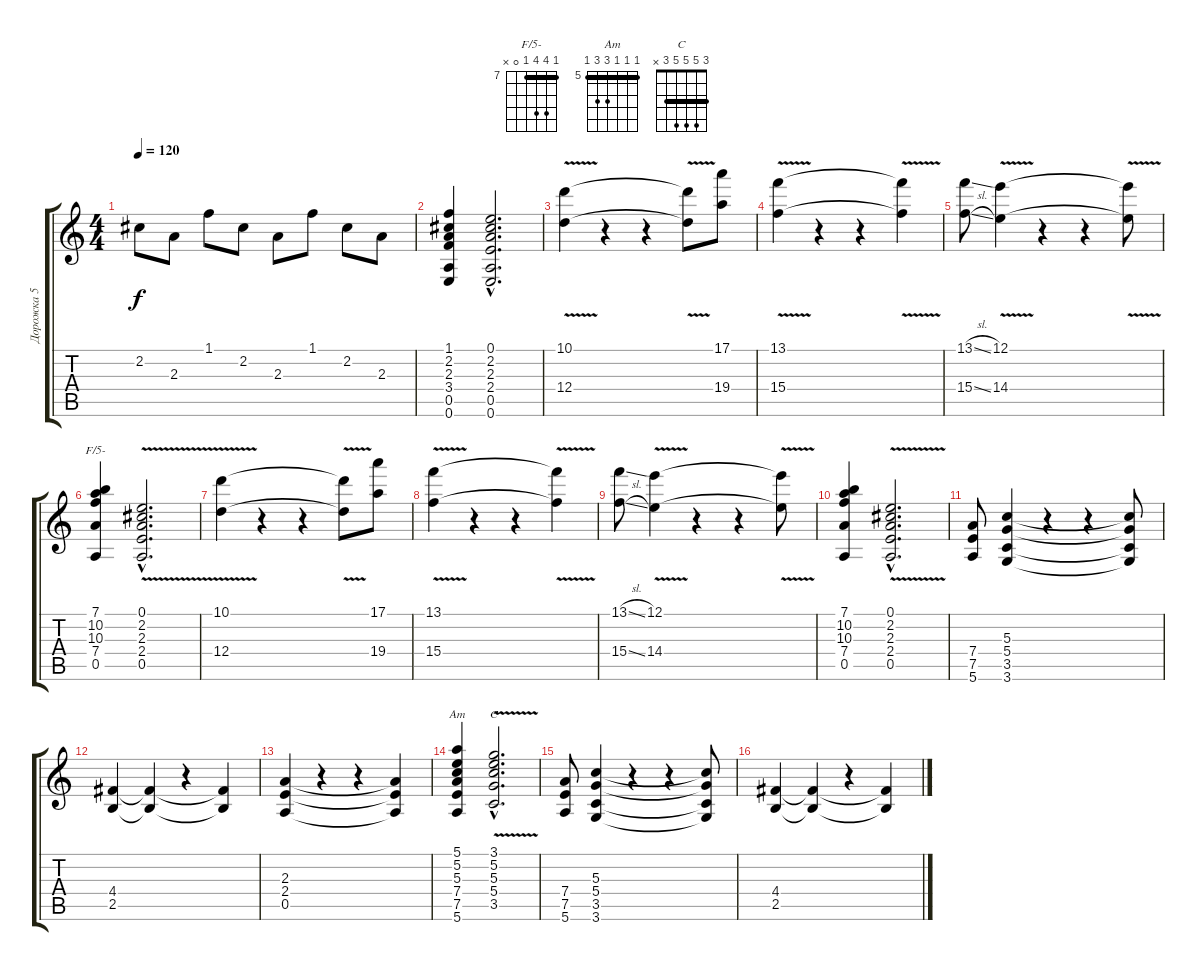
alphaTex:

\track ("Дорожка 5" "Дорожка 5") {instrument overdrivenguitar}
\staff {score tabs}
\tuning (E4 B3 G3 D3 A2 E2) {hide}
\chord ("F/5-" 7 10 10 7 0 x) {firstfret 7 barre 7}
\chord ("Am" 5 5 5 7 7 5) {firstfret 5 barre 5}
\chord ("C" 3 5 5 5 3 x) {barre 3}
\ts (4 4)
\tempo 120
\clef g2
\ks c
2.2.8{dy f} 2.3.8 1.1.8 2.2.8 2.3.8 1.1.8 2.2.8 2.3.8 |
(1.1 2.2 2.3 3.4 0.5 0.6).4 (0.1{hac} 2.2{hac} 2.3{hac} 2.4{hac} 0.5{hac} 0.6{hac}).2{d} |
(10.1{v} 12.4{v}).4 r.4 r.4 (10.1{t} 12.4{t}).8 (17.1 19.4).8 |
(13.1{v} 15.4{v}).4 r.4 r.4 (13.1{t} 15.4{t}).4 |
(13.1{sl} 15.4{sl}).8 (12.1{v} 14.4{v}).4 r.4 r.4 (12.1{t} 14.4{t}).8 |
(7.1 10.2 10.3 7.4 0.5).4{ch "F/5-"} (0.1{v hac} 2.2{v hac} 2.3{v hac} 2.4{hac} 0.5{hac}).2{d} |
(10.1{v} 12.4{v}).4 r.4 r.4 (10.1{t} 12.4{t}).8 (17.1 19.4).8 |
(13.1{v} 15.4{v}).4 r.4 r.4 (13.1{t} 15.4{t}).4 |
(13.1{sl} 15.4{sl}).8 (12.1{v} 14.4{v}).4 r.4 r.4 (12.1{t} 14.4{t}).8 |
(7.1 10.2 10.3 7.4 0.5).4 (0.1{v hac} 2.2{v hac} 2.3{v hac} 2.4{hac} 0.5{hac}).2{d} |
(7.4 7.5 5.6).8 (5.3 5.4 3.5 3.6).4 r.4 r.4 (5.3{t} 5.4{t} 3.5{t} 3.6{t}).8 |
(4.4 2.5).4 (4.4{t} 2.5{t}).4 r.4 (4.4{t} 2.5{t}).4 |
(2.3 2.4 0.5).4 r.4 r.4 (2.3{t} 2.4{t} 0.5{t}).4 |
(5.1 5.2 5.3 7.4 7.5 5.6).4{ch "Am"} (3.1{hac} 5.2{hac} 5.3{hac} 5.4{v hac} 3.5{hac}).2{d ch "C"} |
(7.4 7.5 5.6).8 (5.3 5.4 3.5 3.6).4 r.4 r.4 (5.3{t} 5.4{t} 3.5{t} 3.6{t}).8 |
(4.4 2.5).4 (4.4{t} 2.5{t}).4 r.4 (4.4{t} 2.5{t}).4
